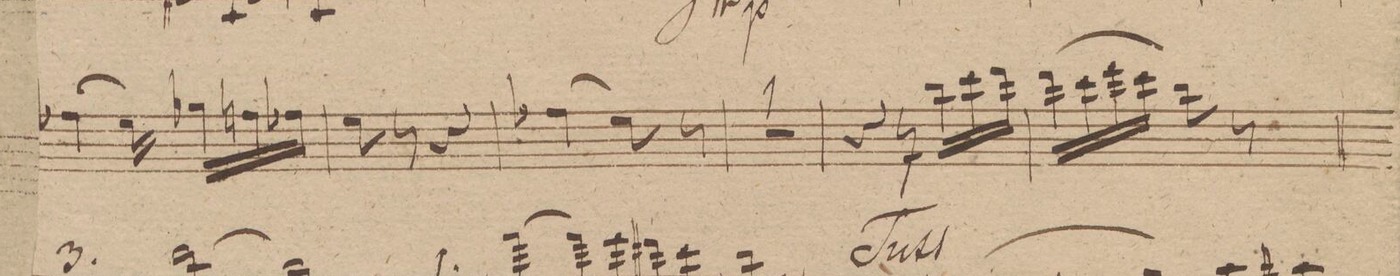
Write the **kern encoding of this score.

**kern	**dynam
*I"Fagotto 1mo	*
*clefF4	*
*k[f#]	*
*M2/4	*
(>4A-X\	.
16G\)	.
16B-X\LL	.
16An\	.
16A-X\JJ	.
=101	=101
8G\	.
8r	.
4r	.
=102	=102
(>4A-X\	.
8G\)	.
8r	.
=103	=103
2r	.
=104	=104
4r	.
16r	.
16d\LL	.
16e\	.
16f\JJ	.
=105	=105
(>16f\LL	.
16e\	.
16g\	.
16e\JJ	.
8d\)	.
8r	.
=106	=106
*-	*-
